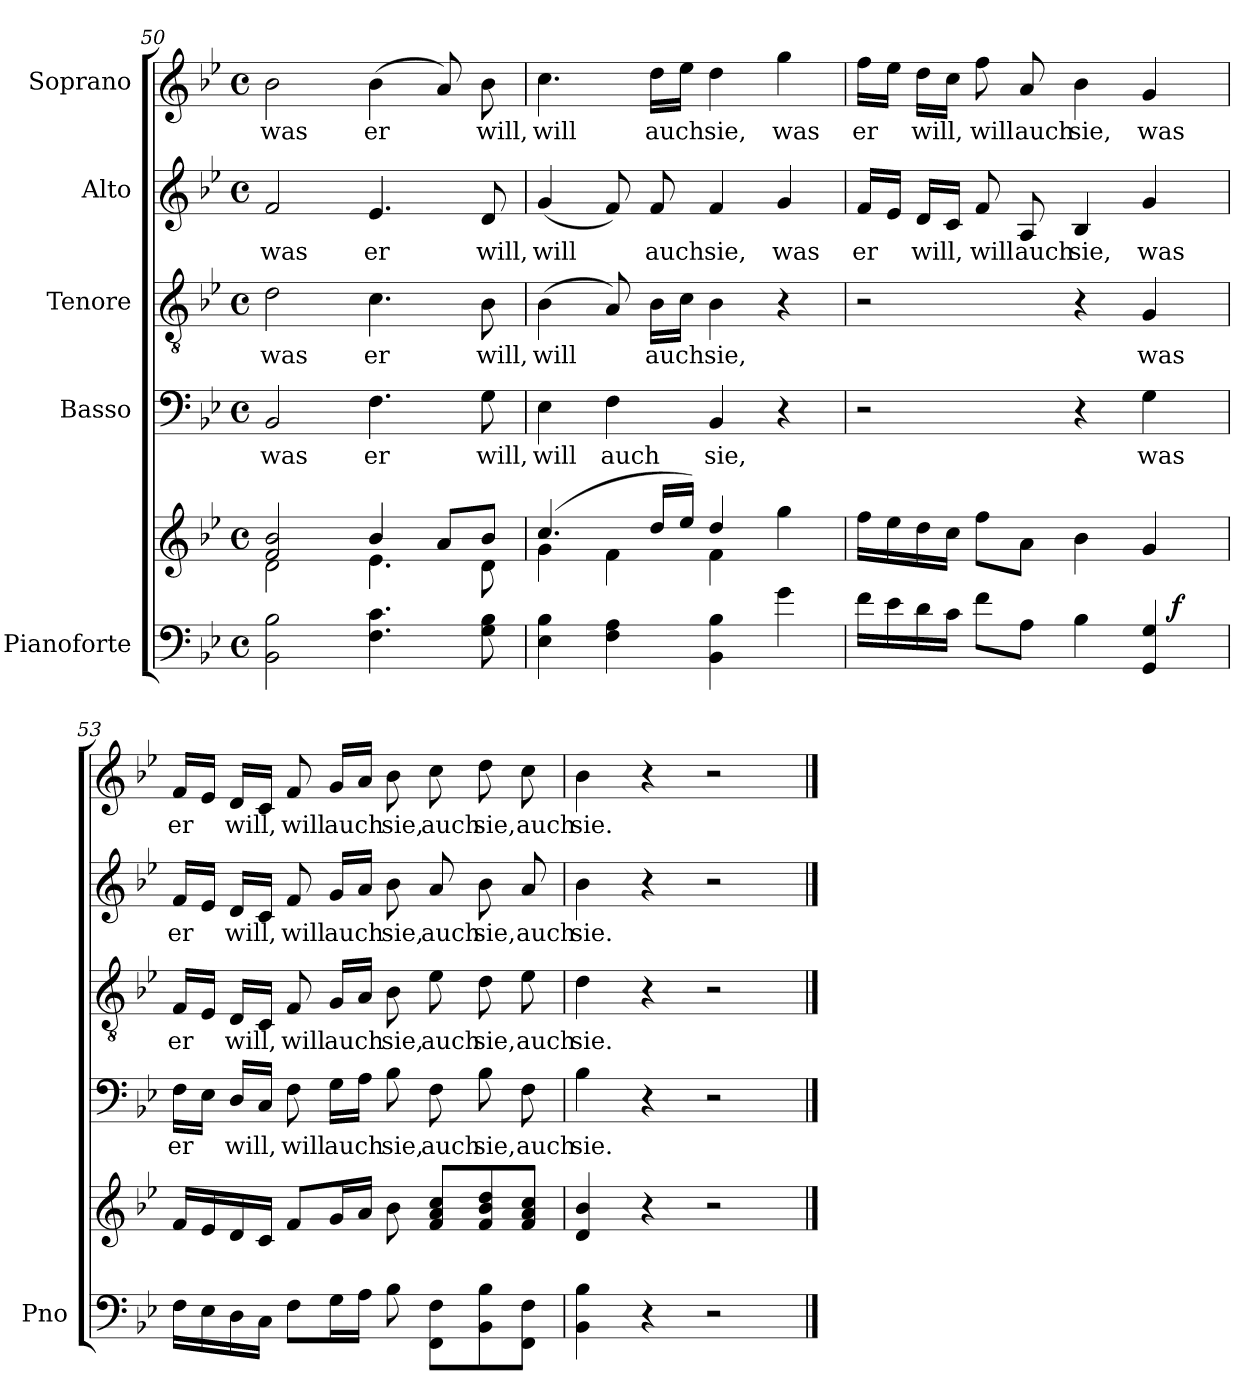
**kern	**kern	**dynam	**kern	**text	**kern	**text	**kern	**text	**kern	**text
*part5	*part5	*part5	*part4	*part4	*part3	*part3	*part2	*part2	*part1	*part1
*staff6	*staff5	*staff5/6	*staff4	*staff4	*staff3	*staff3	*staff2	*staff2	*staff1	*staff1
*I"Pianoforte	*	*	*I"Basso	*	*I"Tenore	*	*I"Alto	*	*I"Soprano	*
*I'Pno	*	*	*	*	*	*	*	*	*	*
*clefF4	*clefG2	*	*clefF4	*	*clefGv2	*	*clefG2	*	*clefG2	*
*k[b-e-]	*k[b-e-]	*	*k[b-e-]	*	*k[b-e-]	*	*k[b-e-]	*	*k[b-e-]	*
*B-:	*B-:	*	*B-:	*	*B-:	*	*B-:	*	*B-:	*
*M4/4	*M4/4	*	*M4/4	*	*M4/4	*	*M4/4	*	*M4/4	*
*met(c)	*met(c)	*	*met(c)	*	*met(c)	*	*met(c)	*	*met(c)	*
=50	=50	=50	=50	=50	=50	=50	=50	=50	=50	=50
*	*^	*	*	*	*	*	*	*	*	*
!	!	!	!	!	!LO:LY:b	!	!LO:LY:b	!	!LO:LY:b	!	!LO:LY:b
2BB-\ 2B-\	2f/ 2b-/	2d\	.	2BB-/	was	2d\	was	2f/	was	2b-\	was
!	!	!	!	!	!LO:LY:b	!	!LO:LY:b	!	!LO:LY:b	!	!LO:LY:b
4.F\ 4.c\	4b-/	4.e-\	.	4.F\	er	4.c\	er	4.e-/	er	(>4b-\	er
.	8a/L	.	.	.	.	.	.	.	.	8a/)	.
!	!	!	!	!	!LO:LY:b	!	!LO:LY:b	!	!LO:LY:b	!	!LO:LY:b
8G\ 8B-\	8b-/J	8d\	.	8G\	will,	8B-\	will,	8d/	will,	8b-\	will,
=51	=51	=51	=51	=51	=51	=51	=51	=51	=51	=51	=51
!	!	!	!	!	!LO:LY:b	!	!LO:LY:b	!	!LO:LY:b	!	!LO:LY:b
4E-\ 4B-\	(>4.cc/	4g\	.	4E-\	will	(>4B-\	will	(<4g/	will	4.cc\	will
!	!	!	!	!	!LO:LY:b	!	!	!	!	!	!
4F\ 4A\	.	4f\	.	4F\	auch	8A/)	.	8f/)	.	.	.
!	!	!	!	!	!	!	!LO:LY:b	!	!LO:LY:b	!	!LO:LY:b
.	16dd/LL	.	.	.	.	16B-\LL	auch	8f/	auch	16dd\LL	auch
.	16ee-/JJ)	.	.	.	.	16c\JJ	.	.	.	16ee-\JJ	.
!	!	!	!	!	!LO:LY:b	!	!LO:LY:b	!	!LO:LY:b	!	!LO:LY:b
4BB-\ 4B-\	4dd/	4f\	.	4BB-/	sie,	4B-\	sie,	4f/	sie,	4dd\	sie,
!	!	!	!	!	!	!	!	!	!LO:LY:b	!	!LO:LY:b
4g\	4gg\	4ryy	.	4r	.	4r	.	4g/	was	4gg\	was
=52	=52	=52	=52	=52	=52	=52	=52	=52	=52	=52	=52
!	!	!	!	!	!	!	!	!	!LO:LY:b	!	!LO:LY:b
*^	*v	*v	*	*	*	*	*	*	*	*	*
16f\LL	2ryy	16ff\LL	.	2r	.	2r	.	16f/LL	er	16ff\LL	er
16e-\	.	16ee-\	.	.	.	.	.	16e-/JJ	.	16ee-\JJ	.
!	!	!	!	!	!	!	!	!	!LO:LY:b	!	!LO:LY:b
16d\	.	16dd\	.	.	.	.	.	16d/LL	will,	16dd\LL	will,
16c\JJ	.	16cc\JJ	.	.	.	.	.	16c/JJ	.	16cc\JJ	.
!	!	!	!	!	!	!	!	!	!LO:LY:b	!	!LO:LY:b
8f\L	.	8ff\L	.	.	.	.	.	8f/	will	8ff\	will
!	!	!	!	!	!	!	!	!	!LO:LY:b	!	!LO:LY:b
8A\J	.	8a\J	.	.	.	.	.	8A/	auch	8a/	auch
!	!	!	!	!	!	!	!	!	!LO:LY:b	!	!LO:LY:b
4B-\	4ryy	4b-\	.	4r	.	4r	.	4B-/	sie,	4b-\	sie,
!	!	!	!	!	!LO:LY:b	!	!LO:LY:b	!	!LO:LY:b	!	!LO:LY:b
4GG/ 4G/	16ryy	4g/	.	4G\	was	4G/	was	4g/	was	4g/	was
!	!	!	!LO:DY:a=2	!	!	!	!	!	!	!	!
.	8.ryy	.	f	.	.	.	.	.	.	.	.
!!LO:LB:g=z
=53	=53	=53	=53	=53	=53	=53	=53	=53	=53	=53	=53
!	!	!	!	!	!LO:LY:b	!	!LO:LY:b	!	!LO:LY:b	!	!LO:LY:b
*v	*v	*	*	*	*	*	*	*	*	*	*
16F\LL	16f/LL	.	16F\LL	er	16F/LL	er	16f/LL	er	16f/LL	er
16E-\	16e-/	.	16E-\JJ	.	16E-/JJ	.	16e-/JJ	.	16e-/JJ	.
!	!	!	!	!LO:LY:b	!	!LO:LY:b	!	!LO:LY:b	!	!LO:LY:b
16D\	16d/	.	16D/LL	will,	16D/LL	will,	16d/LL	will,	16d/LL	will,
16C\JJ	16c/JJ	.	16C/JJ	.	16C/JJ	.	16c/JJ	.	16c/JJ	.
!	!	!	!	!LO:LY:b	!	!LO:LY:b	!	!LO:LY:b	!	!LO:LY:b
8F\L	8f/L	.	8F\	will	8F/	will	8f/	will	8f/	will
!	!	!	!	!LO:LY:b	!	!LO:LY:b	!	!LO:LY:b	!	!LO:LY:b
16G\L	16g/L	.	16G\LL	auch	16G/LL	auch	16g/LL	auch	16g/LL	auch
16A\JJ	16a/JJ	.	16A\JJ	.	16A/JJ	.	16a/JJ	.	16a/JJ	.
!	!	!	!	!LO:LY:b	!	!LO:LY:b	!	!LO:LY:b	!	!LO:LY:b
8B-\	8b-\	.	8B-\	sie,	8B-\	sie,	8b-\	sie,	8b-\	sie,
!	!	!	!	!LO:LY:b	!	!LO:LY:b	!	!LO:LY:b	!	!LO:LY:b
8FF\ 8F\L	8f/ 8a/ 8cc/L	.	8F\	auch	8e-\	auch	8a/	auch	8cc\	auch
!	!	!	!	!LO:LY:b	!	!LO:LY:b	!	!LO:LY:b	!	!LO:LY:b
8BB-\ 8B-\	8f/ 8b-/ 8dd/	.	8B-\	sie,	8d\	sie,	8b-\	sie,	8dd\	sie,
!	!	!	!	!LO:LY:b	!	!LO:LY:b	!	!LO:LY:b	!	!LO:LY:b
8FF\ 8F\J	8f/ 8a/ 8cc/J	.	8F\	auch	8e-\	auch	8a/	auch	8cc\	auch
=54	=54	=54	=54	=54	=54	=54	=54	=54	=54	=54
!	!	!	!	!LO:LY:b	!	!LO:LY:b	!	!LO:LY:b	!	!LO:LY:b
4BB-\ 4B-\	4d/ 4b-/	.	4B-\	sie.	4d\	sie.	4b-\	sie.	4b-\	sie.
4r	4r	.	4r	.	4r	.	4r	.	4r	.
2r	2r	.	2r	.	2r	.	2r	.	2r	.
==	==	==	==	==	==	==	==	==	==	==
*-	*-	*-	*-	*-	*-	*-	*-	*-	*-	*-
